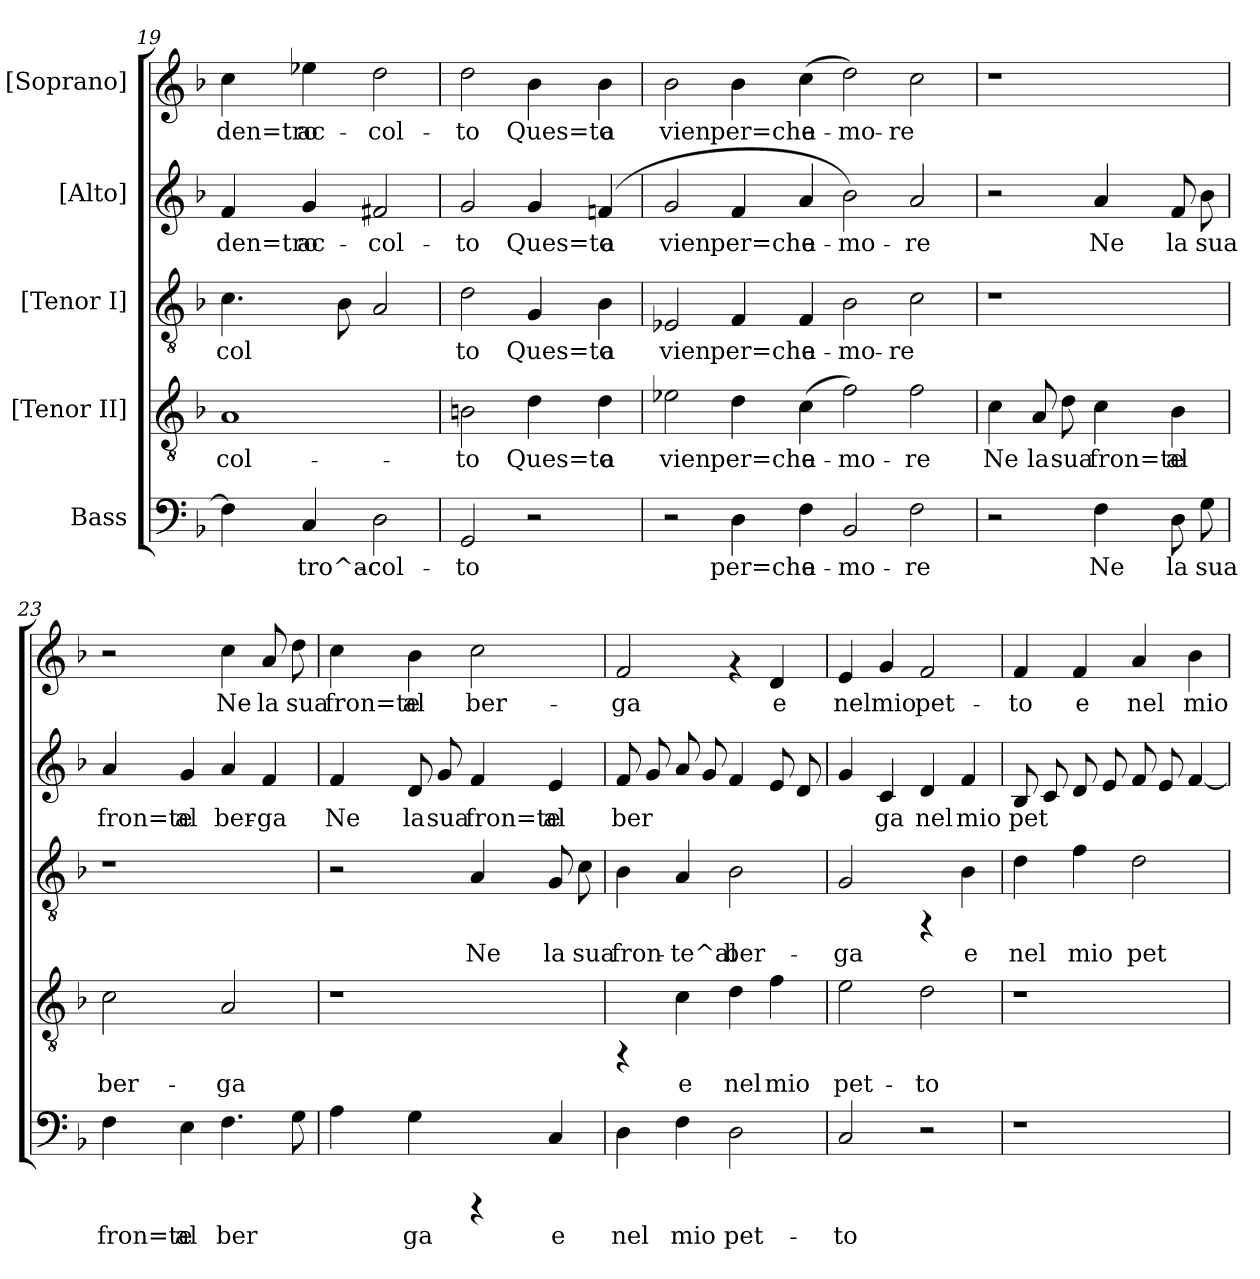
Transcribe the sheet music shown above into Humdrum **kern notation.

**kern	**text	**kern	**text	**kern	**text	**kern	**text	**kern	**text
*part5	*part5	*part4	*part4	*part3	*part3	*part2	*part2	*part1	*part1
*staff5	*staff5	*staff4	*staff4	*staff3	*staff3	*staff2	*staff2	*staff1	*staff1
*I"Bass	*	*I"[Tenor II]	*	*I"[Tenor I]	*	*I"[Alto]	*	*I"[Soprano]	*
*clefF4	*	*clefGv2	*	*clefGv2	*	*clefG2	*	*clefG2	*
*k[b-]	*	*k[b-]	*	*k[b-]	*	*k[b-]	*	*k[b-]	*
*F:	*	*F:	*	*F:	*	*F:	*	*F:	*
=19	=19	=19	=19	=19	=19	=19	=19	=19	=19
!	!LO:LY:b:cj	!	!LO:LY:b:cj	!	!LO:LY:b:cj	!	!LO:LY:b:cj	!	!LO:LY:b:cj
4F\]	--	1A	-col-	4.c\	-col-	4f/	den=tro	4cc\	den=tro
!	!LO:LY:b:cj	!	!	!	!	!	!LO:LY:b:cj	!	!LO:LY:b:cj
4C/	-tro^ac-	.	.	.	.	4g/	ac-	4ee-X\	ac-
!	!	!	!	!	!LO:LY:b:cj	!	!	!	!
.	.	.	.	8B-\	--	.	.	.	.
!	!LO:LY:b:cj	!	!	!	!LO:LY:b:cj	!	!LO:LY:b:cj	!	!LO:LY:b:cj
2D\	-col-	.	.	2A/	--	2f#X/	-col-	2dd\	-col-
=20	=20	=20	=20	=20	=20	=20	=20	=20	=20
!	!LO:LY:b:cj	!	!LO:LY:b:cj	!	!LO:LY:b:cj	!	!LO:LY:b:cj	!	!LO:LY:b:cj
2GG/	-to	2Bn\	-to	2d\	-to	2g/	-to	2dd\	-to
!	!	!	!LO:LY:b:cj	!	!LO:LY:b:cj	!	!LO:LY:b:cj	!	!LO:LY:b:cj
2r	.	4d\	Ques=to	4G/	Ques=to	4g/	Ques=to	4b-\	Ques=to
!	!	!	!LO:LY:b:cj	!	!LO:LY:b:cj	!	!LO:LY:b:cj	!	!LO:LY:b:cj
.	.	4d\	a	4B-\	a	(<4fn/	a	4b-\	a
!!LO:PB:g=z
=21	=21	=21	=21	=21	=21	=21	=21	=21	=21
!	!	!	!LO:LY:b:cj	!	!LO:LY:b:cj	!	!LO:LY:b:cj	!	!LO:LY:b:cj
2r	.	2e-X\	vien	2E-X/	vien	2g/	vien	2b-\	vien
!	!LO:LY:b:cj	!	!LO:LY:b:cj	!	!LO:LY:b:cj	!	!LO:LY:b:cj	!	!LO:LY:b:cj
4D\	per=che	4d\	per=che	4F/	per=che	4f/	per=che	4b-\	per=che
!	!LO:LY:b:cj	!	!LO:LY:b:cj	!	!LO:LY:b:cj	!	!LO:LY:b:cj	!	!LO:LY:b:cj
4F\	a-	(<4c\	a-	4F/	a-	4a/	a-	(<4cc\	a-
!	!LO:LY:b:cj	!	!LO:LY:b:cj	!	!LO:LY:b:cj	!	!LO:LY:b:cj	!	!LO:LY:b:cj
2BB-/	-mo-	2f\)	-mo-	2B-\	-mo-	2b-\)	-mo-	2dd\)	-mo-
!	!LO:LY:b:cj	!	!LO:LY:b:cj	!	!LO:LY:b:cj	!	!LO:LY:b:cj	!	!LO:LY:b:cj
2F\	-re	2f\	-re	2c\	-re	2a/	-re	2cc\	-re
=22	=22	=22	=22	=22	=22	=22	=22	=22	=22
!	!	!	!LO:LY:b:cj	!	!	!	!	!	!
2r	.	4c\	Ne	1r	.	2r	.	1r	.
!	!	!	!LO:LY:b:cj	!	!	!	!	!	!
.	.	8A/	la	.	.	.	.	.	.
!	!	!	!LO:LY:b:cj	!	!	!	!	!	!
.	.	8d\	sua	.	.	.	.	.	.
!	!LO:LY:b:cj	!	!LO:LY:b:cj	!	!	!	!LO:LY:b:cj	!	!
4F\	Ne	4c\	fron=te	.	.	4a/	Ne	.	.
!	!LO:LY:b:cj	!	!LO:LY:b:cj	!	!	!	!LO:LY:b:cj	!	!
8D\	la	4B-\	al	.	.	8f/	la	.	.
!	!LO:LY:b:cj	!	!	!	!	!	!LO:LY:b:cj	!	!
8G\	sua	.	.	.	.	8b-\	sua	.	.
=23	=23	=23	=23	=23	=23	=23	=23	=23	=23
!	!LO:LY:b:cj	!	!LO:LY:b:cj	!	!	!	!LO:LY:b:cj	!	!
4F\	fron=te	2c\	ber-	1r	.	4a/	fron=te	2r	.
!	!LO:LY:b:cj	!	!	!	!	!	!LO:LY:b:cj	!	!
4E\	al	.	.	.	.	4g/	al	.	.
!	!LO:LY:b:cj	!	!LO:LY:b:cj	!	!	!	!LO:LY:b:cj	!	!LO:LY:b:cj
4.F\	ber-	2A/	-ga	.	.	4a/	ber-	4cc\	Ne
!	!	!	!	!	!	!	!LO:LY:b:cj	!	!LO:LY:b:cj
.	.	.	.	.	.	4f/	-ga	8a/	la
!	!LO:LY:b:cj	!	!	!	!	!	!	!	!LO:LY:b:cj
8G\	--	.	.	.	.	.	.	8dd\	sua
=24	=24	=24	=24	=24	=24	=24	=24	=24	=24
!	!LO:LY:b:cj	!	!	!	!	!	!LO:LY:b:cj	!	!LO:LY:b:cj
4A\	--	1r	.	2r	.	4f/	Ne	4cc\	fron=te
!	!LO:LY:b:cj	!	!	!	!	!	!LO:LY:b:cj	!	!LO:LY:b:cj
4G\	-ga	.	.	.	.	8d/	la	4b-\	al
!	!	!	!	!	!	!	!LO:LY:b:cj	!	!
.	.	.	.	.	.	8g/	sua	.	.
!	!	!	!	!	!LO:LY:b:cj	!	!LO:LY:b:cj	!	!LO:LY:b:cj
4rCCC	.	.	.	4A/	Ne	4f/	fron=te	2cc\	ber-
!	!LO:LY:b:cj	!	!	!	!LO:LY:b:cj	!	!LO:LY:b:cj	!	!
4C/	e	.	.	8G/	la	4e/	al	.	.
!	!	!	!	!	!LO:LY:b:cj	!	!	!	!
.	.	.	.	8c\	sua	.	.	.	.
=25	=25	=25	=25	=25	=25	=25	=25	=25	=25
!	!LO:LY:b:cj	!	!	!	!LO:LY:b:cj	!	!LO:LY:b:cj	!	!LO:LY:b:cj
4D\	nel	4rFF	.	4B-\	fron-	8f/	ber-	2f/	-ga
!	!	!	!	!	!	!	!LO:LY:b:cj	!	!
.	.	.	.	.	.	8g/	--	.	.
!	!LO:LY:b:cj	!	!LO:LY:b:cj	!	!LO:LY:b:cj	!	!LO:LY:b:cj	!	!
4F\	mio	4c\	e	4A/	-te^al	8a/	--	.	.
!	!	!	!	!	!	!	!LO:LY:b:cj	!	!
.	.	.	.	.	.	8g/	--	.	.
!	!LO:LY:b:cj	!	!LO:LY:b:cj	!	!LO:LY:b:cj	!	!LO:LY:b:cj	!	!
2D\	pet-	4d\	nel	2B-\	ber-	4f/	--	4rf	.
!	!	!	!LO:LY:b:cj	!	!	!	!LO:LY:b:cj	!	!LO:LY:b:cj
.	.	4f\	mio	.	.	8e/	--	4d/	e
!	!	!	!	!	!	!	!LO:LY:b:cj	!	!
.	.	.	.	.	.	8d/	--	.	.
!!LO:PB:g=z
=26	=26	=26	=26	=26	=26	=26	=26	=26	=26
!	!LO:LY:b:cj	!	!LO:LY:b:cj	!	!LO:LY:b:cj	!	!LO:LY:b:cj	!	!LO:LY:b:cj
2C/	-to	2e\	pet-	2G/	-ga	4g/	--	4e/	nel
!	!	!	!	!	!	!	!LO:LY:b:cj	!	!LO:LY:b:cj
.	.	.	.	.	.	4c/	-ga	4g/	mio
!	!	!	!LO:LY:b:cj	!	!	!	!LO:LY:b:cj	!	!LO:LY:b:cj
2r	.	2d\	-to	4rFF	.	4d/	nel	2f/	pet-
!	!	!	!	!	!LO:LY:b:cj	!	!LO:LY:b:cj	!	!
.	.	.	.	4B-\	e	4f/	mio	.	.
=27	=27	=27	=27	=27	=27	=27	=27	=27	=27
!	!	!	!	!	!LO:LY:b:cj	!	!LO:LY:b:cj	!	!LO:LY:b:cj
1r	.	1r	.	4d\	nel	8B-/	pet-	4f/	-to
!	!	!	!	!	!	!	!LO:LY:b:cj	!	!
.	.	.	.	.	.	8c/	--	.	.
!	!	!	!	!	!LO:LY:b:cj	!	!LO:LY:b:cj	!	!LO:LY:b:cj
.	.	.	.	4f\	mio	8d/	--	4f/	e
!	!	!	!	!	!	!	!LO:LY:b:cj	!	!
.	.	.	.	.	.	8e/	--	.	.
!	!	!	!	!	!LO:LY:b:cj	!	!LO:LY:b:cj	!	!LO:LY:b:cj
.	.	.	.	2d\	pet-	8f/	--	4a/	nel
!	!	!	!	!	!	!	!LO:LY:b:cj	!	!
.	.	.	.	.	.	8e/	--	.	.
!	!	!	!	!	!	!	!LO:LY:b:cj	!	!LO:LY:b:cj
.	.	.	.	.	.	[<4f/	--	4b-\	mio
=	=	=	=	=	=	=	=	=	=
*-	*-	*-	*-	*-	*-	*-	*-	*-	*-
